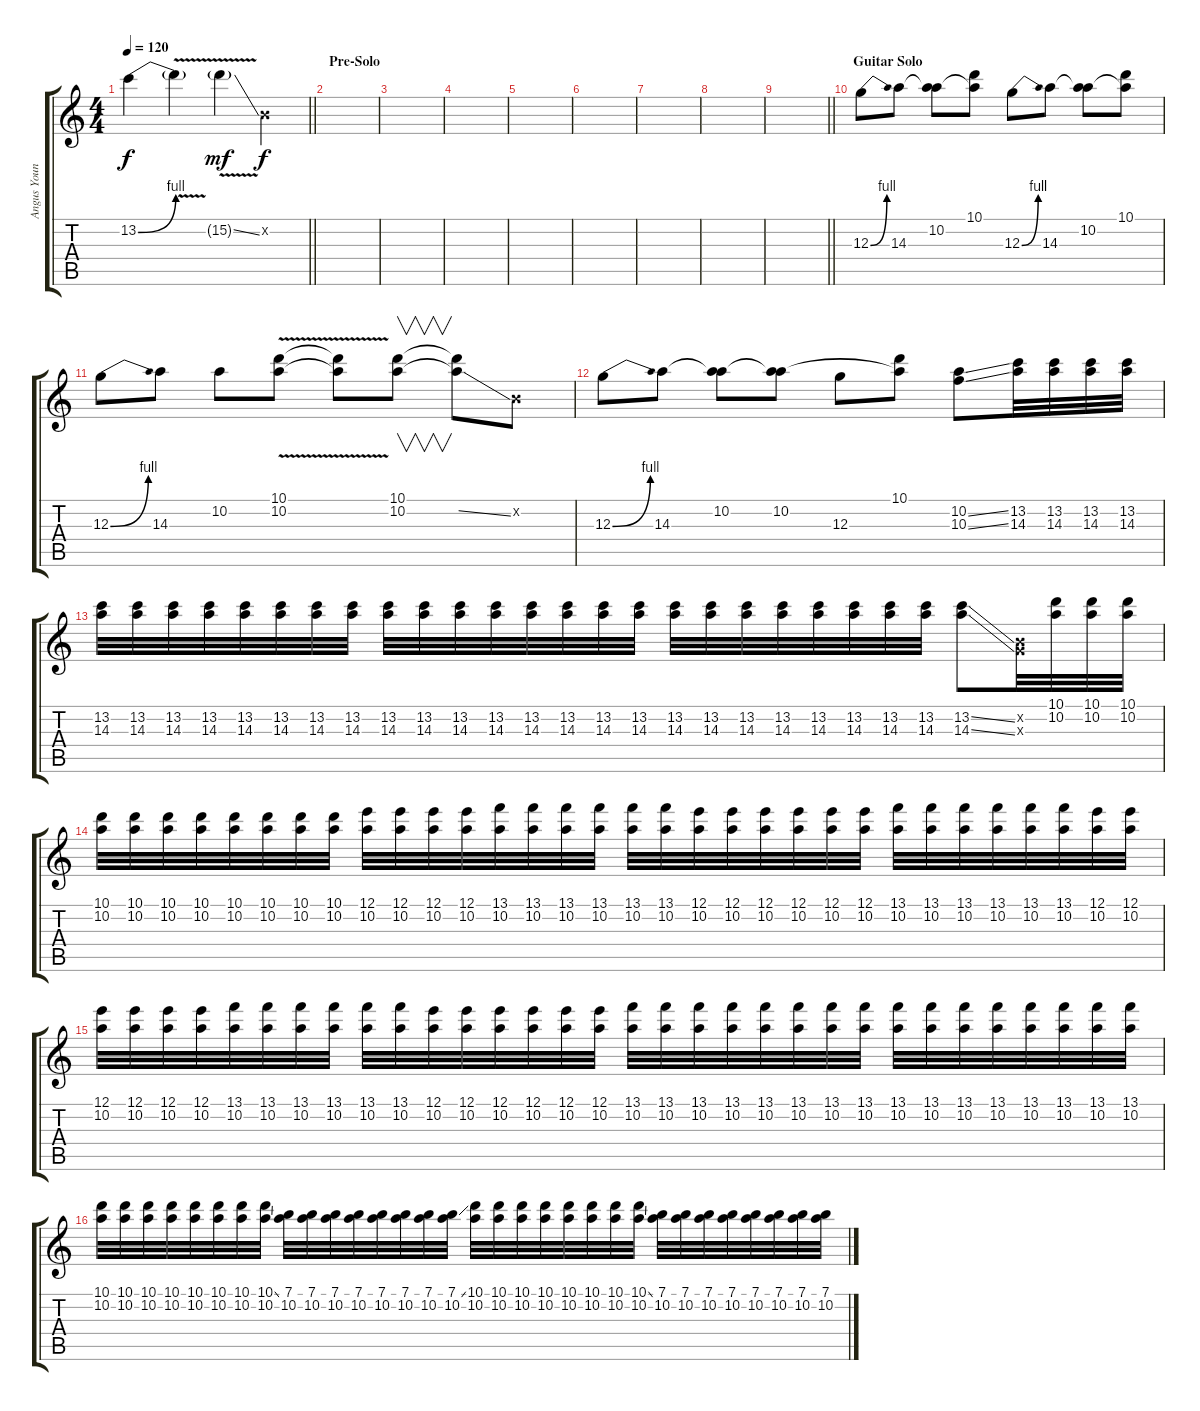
\track ("Angus Young Lead" "Angus Youn") {instrument overdrivenguitar}
\staff {score tabs}
\tuning (E4 B3 G3 D3 A2 E2) {hide}
\ts (4 4)
\tempo 120
\clef g2
\barLineRight lightlight
\ks c
13.2{be (bend 0 0 60 4)}.4{dy f} 13.2{v t}.4 15.2{v ss g}.4{dy mf} 0.2{x}.4{dy f} |
\section ("" "Pre-Solo")
|
|
|
|
|
|
|
\barLineRight lightlight
|
\section ("" "Guitar Solo")
12.3{be (bend 0 0 60 4)}.8{balance 8} 14.3.8 (10.2 14.3{t}).8 (10.1 14.3{t}).8 12.3{be (bend 0 0 60 4)}.8 14.3.8 (10.2 14.3{t}).8 (10.1 14.3{t}).8 |
12.3{be (bend 0 0 60 4)}.8 14.3.8 10.2.8 (10.1{v} 10.2).8 (10.1{t} 10.2{t}).8 (10.1 10.2).8{v} (10.1{t} 10.2{ss t}).8 0.2{x}.8 |
12.3{be (bend 0 0 60 4)}.8 14.3.8 (10.2 14.3{t}).8 (10.2 14.3{t}).8 12.3.8 (10.1 10.2{t}).8 (10.2{ss} 10.3{ss}).8 (13.2 14.3).32 (13.2 14.3).32 (13.2 14.3).32 (13.2 14.3).32 |
(13.2 14.3).32 (13.2 14.3).32 (13.2 14.3).32 (13.2 14.3).32 (13.2 14.3).32 (13.2 14.3).32 (13.2 14.3).32 (13.2 14.3).32 (13.2 14.3).32 (13.2 14.3).32 (13.2 14.3).32 (13.2 14.3).32 (13.2 14.3).32 (13.2 14.3).32 (13.2 14.3).32 (13.2 14.3).32 (13.2 14.3).32 (13.2 14.3).32 (13.2 14.3).32 (13.2 14.3).32 (13.2 14.3).32 (13.2 14.3).32 (13.2 14.3).32 (13.2 14.3).32 (13.2{ss} 14.3{ss}).8 (0.2{x} 0.3{x}).32 (10.1 10.2).32 (10.1 10.2).32 (10.1 10.2).32 |
(10.1 10.2).32 (10.1 10.2).32 (10.1 10.2).32 (10.1 10.2).32 (10.1 10.2).32 (10.1 10.2).32 (10.1 10.2).32 (10.1 10.2).32 (12.1 10.2).32 (12.1 10.2).32 (12.1 10.2).32 (12.1 10.2).32 (13.1 10.2).32 (13.1 10.2).32 (13.1 10.2).32 (13.1 10.2).32 (13.1 10.2).32 (13.1 10.2).32 (12.1 10.2).32 (12.1 10.2).32 (12.1 10.2).32 (12.1 10.2).32 (12.1 10.2).32 (12.1 10.2).32 (13.1 10.2).32 (13.1 10.2).32 (13.1 10.2).32 (13.1 10.2).32 (13.1 10.2).32 (13.1 10.2).32 (12.1 10.2).32 (12.1 10.2).32 |
(12.1 10.2).32 (12.1 10.2).32 (12.1 10.2).32 (12.1 10.2).32 (13.1 10.2).32 (13.1 10.2).32 (13.1 10.2).32 (13.1 10.2).32 (13.1 10.2).32 (13.1 10.2).32 (12.1 10.2).32 (12.1 10.2).32 (12.1 10.2).32 (12.1 10.2).32 (12.1 10.2).32 (12.1 10.2).32 (13.1 10.2).32 (13.1 10.2).32 (13.1 10.2).32 (13.1 10.2).32 (13.1 10.2).32 (13.1 10.2).32 (13.1 10.2).32 (13.1 10.2).32 (13.1 10.2).32 (13.1 10.2).32 (13.1 10.2).32 (13.1 10.2).32 (13.1 10.2).32 (13.1 10.2).32 (13.1 10.2).32 (13.1 10.2).32 |
(10.1 10.2).32 (10.1 10.2).32 (10.1 10.2).32 (10.1 10.2).32 (10.1 10.2).32 (10.1 10.2).32 (10.1 10.2).32 (10.1{ss} 10.2).32 (7.1 10.2).32 (7.1 10.2).32 (7.1 10.2).32 (7.1 10.2).32 (7.1 10.2).32 (7.1 10.2).32 (7.1 10.2).32 (7.1{ss} 10.2).32 (10.1 10.2).32 (10.1 10.2).32 (10.1 10.2).32 (10.1 10.2).32 (10.1 10.2).32 (10.1 10.2).32 (10.1 10.2).32 (10.1{ss} 10.2).32 (7.1 10.2).32 (7.1 10.2).32 (7.1 10.2).32 (7.1 10.2).32 (7.1 10.2).32 (7.1 10.2).32 (7.1 10.2).32 (7.1 10.2).32
